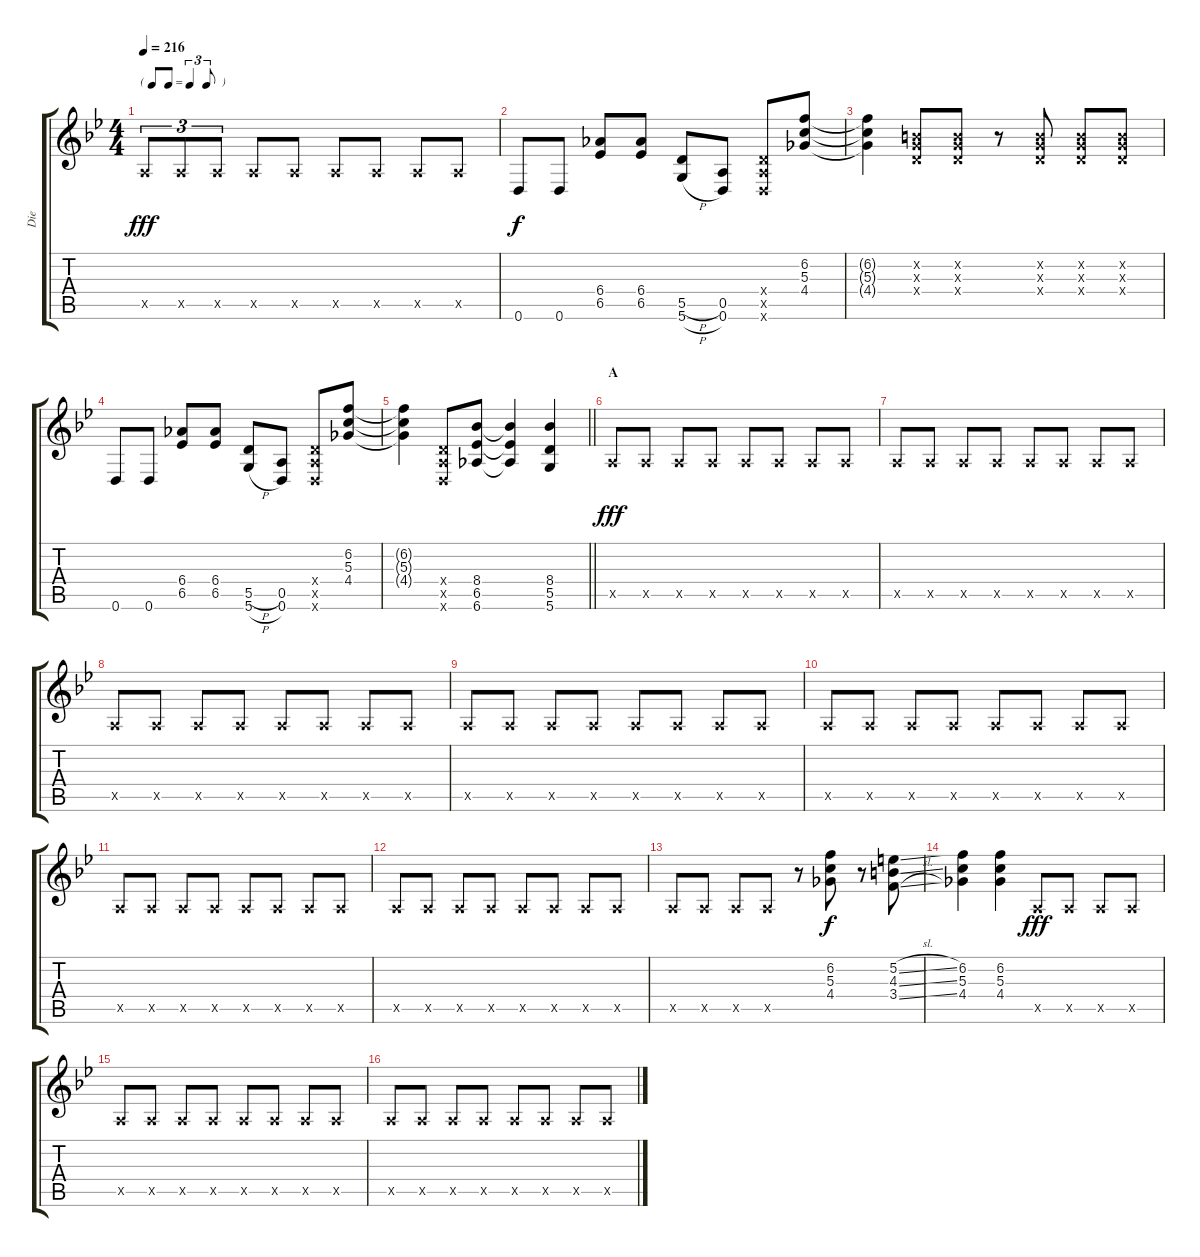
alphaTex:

\track ("Die" "Die") {instrument distortionguitar}
\staff {score tabs}
\tuning (E4 B3 G3 D3 A2 D2) {hide}
\ts (4 4)
\tf triplet8th
\tempo 216
\clef g2
\ks bb
0.5{x}.8{tu (3 2) dy fff} 0.5{x}.8{tu (3 2)} 0.5{x}.8{tu (3 2)} 0.5{x}.8 0.5{x}.8 0.5{x}.8 0.5{x}.8 0.5{x}.8 0.5{x}.8{txt ""} |
0.6.8{dy f volume 13} 0.6.8 (6.4 6.5).8 (6.4 6.5).8 (5.5{h} 5.6{h}).8 (0.5 0.6).8 (0.4{x} 0.5{x} 0.6{x}).8 (6.2 5.3 4.4).8 |
(6.2{t} 5.3{t} 4.4{t}).4 (0.2{x} 0.3{x} 0.4{x}).8 (0.2{x} 0.3{x} 0.4{x}).8 r.8 (0.2{x} 0.3{x} 0.4{x}).8 (0.2{x} 0.3{x} 0.4{x}).8 (0.2{x} 0.3{x} 0.4{x}).8 |
0.6.8 0.6.8 (6.4 6.5).8 (6.4 6.5).8 (5.5{h} 5.6{h}).8 (0.5 0.6).8 (0.4{x} 0.5{x} 0.6{x}).8 (6.2 5.3 4.4).8 |
\barLineRight lightlight
(6.2{t} 5.3{t} 4.4{t}).4 (0.4{x} 0.5{x} 0.6{x}).8 (8.4 6.5 6.6).8 (8.4{t} 6.5{t} 6.6{t}).4 (8.4 5.5 5.6).4 |
\section ("" "A")
0.5{x}.8{txt "" dy fff volume 16} 0.5{x}.8 0.5{x}.8 0.5{x}.8 0.5{x}.8 0.5{x}.8 0.5{x}.8 0.5{x}.8 |
0.5{x}.8 0.5{x}.8 0.5{x}.8 0.5{x}.8 0.5{x}.8 0.5{x}.8 0.5{x}.8 0.5{x}.8 |
0.5{x}.8 0.5{x}.8 0.5{x}.8 0.5{x}.8 0.5{x}.8 0.5{x}.8 0.5{x}.8 0.5{x}.8 |
0.5{x}.8 0.5{x}.8 0.5{x}.8 0.5{x}.8 0.5{x}.8 0.5{x}.8 0.5{x}.8 0.5{x}.8 |
0.5{x}.8 0.5{x}.8 0.5{x}.8 0.5{x}.8 0.5{x}.8 0.5{x}.8 0.5{x}.8 0.5{x}.8 |
0.5{x}.8 0.5{x}.8 0.5{x}.8 0.5{x}.8 0.5{x}.8 0.5{x}.8 0.5{x}.8 0.5{x}.8 |
0.5{x}.8 0.5{x}.8 0.5{x}.8 0.5{x}.8 0.5{x}.8 0.5{x}.8 0.5{x}.8 0.5{x}.8 |
0.5{x}.8 0.5{x}.8 0.5{x}.8 0.5{x}.8{txt ""} r.8{volume 13} (6.2 5.3 4.4).8{dy f} r.8 (5.2{sl} 4.3{sl} 3.4{sl}).8 |
(6.2 5.3 4.4).4 (6.2 5.3 4.4).4 0.5{x}.8{txt "" dy fff volume 16} 0.5{x}.8 0.5{x}.8 0.5{x}.8 |
0.5{x}.8 0.5{x}.8 0.5{x}.8 0.5{x}.8 0.5{x}.8 0.5{x}.8 0.5{x}.8 0.5{x}.8 |
0.5{x}.8 0.5{x}.8 0.5{x}.8 0.5{x}.8 0.5{x}.8 0.5{x}.8 0.5{x}.8 0.5{x}.8
